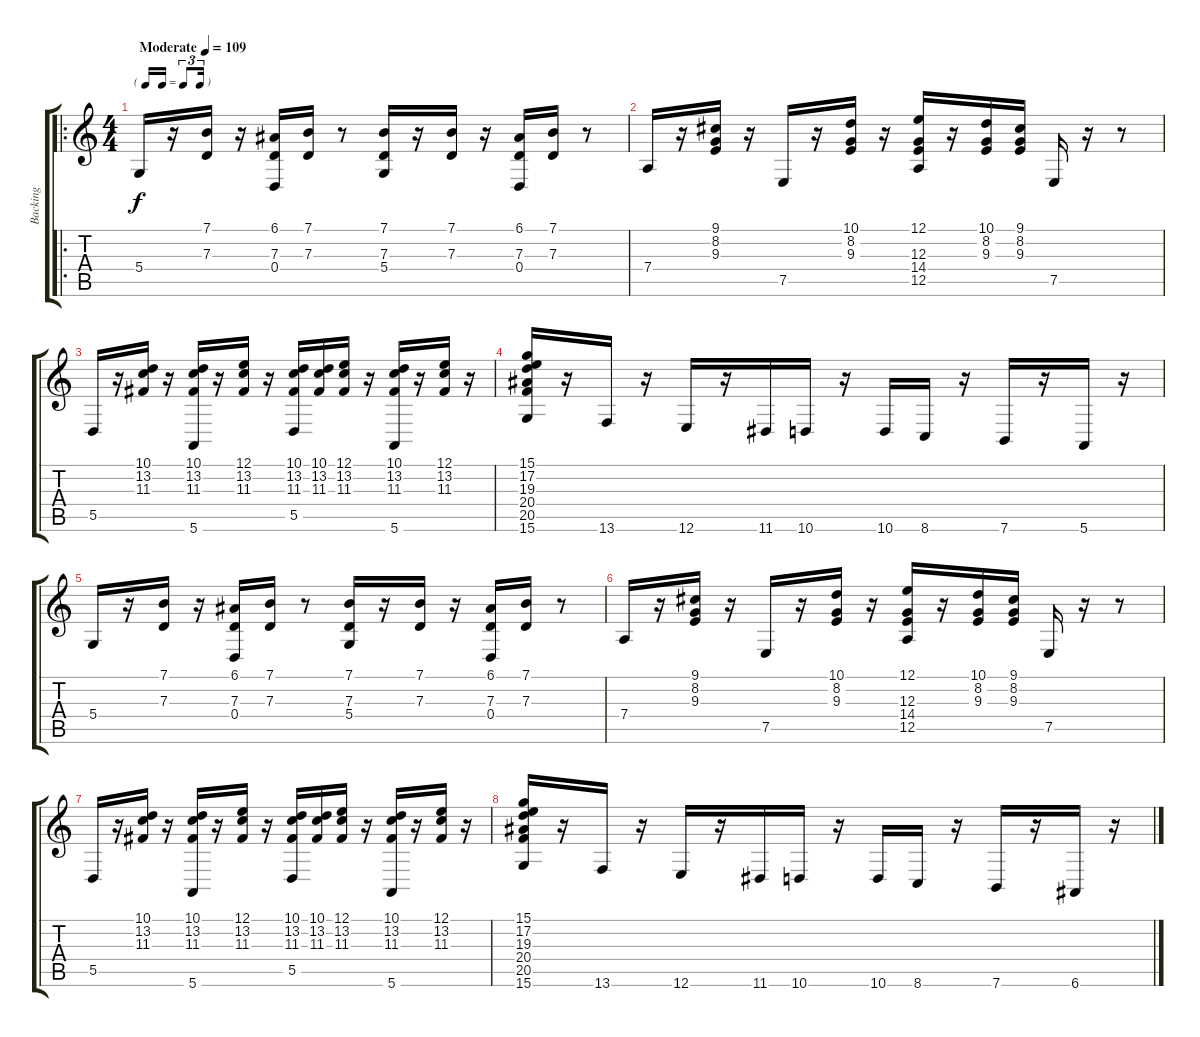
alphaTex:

\track ("Backing" "Backing") {instrument acousticgrandpiano}
\staff {score tabs}
\tuning (E4 B3 G3 D3 A2 E2) {hide}
\ro
\ts (4 4)
\tf triplet16th
\tempo (109 "Moderate")
\clef g2
\ks c
5.4.16{dy f instrument acousticgrandpiano} r.16 (7.1 7.3).16 r.16 (6.1 7.3 0.4).16 (7.1 7.3).16 r.8 (7.1 7.3 5.4).16 r.16 (7.1 7.3).16 r.16 (6.1 7.3 0.4).16 (7.1 7.3).16 r.8 |
7.4.16 r.16 (9.1 8.2 9.3).16 r.16 7.5.16 r.16 (10.1 8.2 9.3).16 r.16 (12.1 12.3 14.4 12.5).16 r.16 (10.1 8.2 9.3).16 (9.1 8.2 9.3).16 7.5.16 r.16 r.8 |
5.5.16 r.16 (10.1 13.2 11.3).16 r.16 (10.1 13.2 11.3 5.6).16 r.16 (12.1 13.2 11.3).16 r.16 (10.1 13.2 11.3 5.5).16 (10.1 13.2 11.3).16 (12.1 13.2 11.3).16 r.16 (10.1 13.2 11.3 5.6).16 r.16 (12.1 13.2 11.3).16 r.16 |
(15.1 17.2 19.3 20.4 20.5 15.6).16 r.16 13.6.16 r.16 12.6.16 r.16 11.6.16 10.6.16 r.16 10.6.16 8.6.16 r.16 7.6.16 r.16 5.6.16 r.16 |
5.4.16 r.16 (7.1 7.3).16 r.16 (6.1 7.3 0.4).16 (7.1 7.3).16 r.8 (7.1 7.3 5.4).16 r.16 (7.1 7.3).16 r.16 (6.1 7.3 0.4).16 (7.1 7.3).16 r.8 |
7.4.16 r.16 (9.1 8.2 9.3).16 r.16 7.5.16 r.16 (10.1 8.2 9.3).16 r.16 (12.1 12.3 14.4 12.5).16 r.16 (10.1 8.2 9.3).16 (9.1 8.2 9.3).16 7.5.16 r.16 r.8 |
5.5.16 r.16 (10.1 13.2 11.3).16 r.16 (10.1 13.2 11.3 5.6).16 r.16 (12.1 13.2 11.3).16 r.16 (10.1 13.2 11.3 5.5).16 (10.1 13.2 11.3).16 (12.1 13.2 11.3).16 r.16 (10.1 13.2 11.3 5.6).16 r.16 (12.1 13.2 11.3).16 r.16 |
(15.1 17.2 19.3 20.4 20.5 15.6).16 r.16 13.6.16 r.16 12.6.16 r.16 11.6.16 10.6.16 r.16 10.6.16 8.6.16 r.16 7.6.16 r.16 6.6.16 r.16
